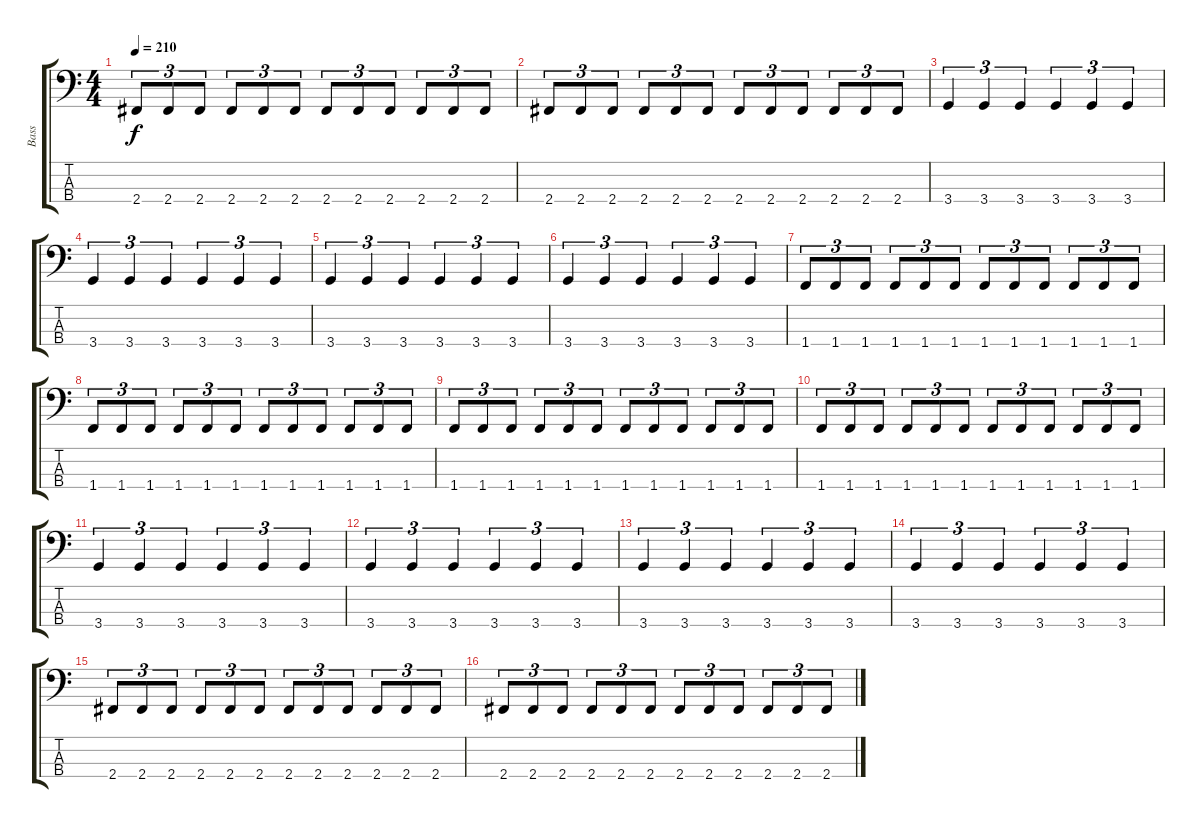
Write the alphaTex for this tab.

\track ("Bass" "Bass") {instrument electricbasspick}
\staff {score tabs}
\tuning (G2 D2 A1 E1) {hide}
\ts (4 4)
\tempo 210
\clef f4
\ks c
2.4.8{tu (3 2) dy f} 2.4.8{tu (3 2)} 2.4.8{tu (3 2)} 2.4.8{tu (3 2)} 2.4.8{tu (3 2)} 2.4.8{tu (3 2)} 2.4.8{tu (3 2)} 2.4.8{tu (3 2)} 2.4.8{tu (3 2)} 2.4.8{tu (3 2)} 2.4.8{tu (3 2)} 2.4.8{tu (3 2)} |
2.4.8{tu (3 2)} 2.4.8{tu (3 2)} 2.4.8{tu (3 2)} 2.4.8{tu (3 2)} 2.4.8{tu (3 2)} 2.4.8{tu (3 2)} 2.4.8{tu (3 2)} 2.4.8{tu (3 2)} 2.4.8{tu (3 2)} 2.4.8{tu (3 2)} 2.4.8{tu (3 2)} 2.4.8{tu (3 2)} |
3.4.4{tu (3 2)} 3.4.4{tu (3 2)} 3.4.4{tu (3 2)} 3.4.4{tu (3 2)} 3.4.4{tu (3 2)} 3.4.4{tu (3 2)} |
3.4.4{tu (3 2)} 3.4.4{tu (3 2)} 3.4.4{tu (3 2)} 3.4.4{tu (3 2)} 3.4.4{tu (3 2)} 3.4.4{tu (3 2)} |
3.4.4{tu (3 2)} 3.4.4{tu (3 2)} 3.4.4{tu (3 2)} 3.4.4{tu (3 2)} 3.4.4{tu (3 2)} 3.4.4{tu (3 2)} |
3.4.4{tu (3 2)} 3.4.4{tu (3 2)} 3.4.4{tu (3 2)} 3.4.4{tu (3 2)} 3.4.4{tu (3 2)} 3.4.4{tu (3 2)} |
1.4.8{tu (3 2)} 1.4.8{tu (3 2)} 1.4.8{tu (3 2)} 1.4.8{tu (3 2)} 1.4.8{tu (3 2)} 1.4.8{tu (3 2)} 1.4.8{tu (3 2)} 1.4.8{tu (3 2)} 1.4.8{tu (3 2)} 1.4.8{tu (3 2)} 1.4.8{tu (3 2)} 1.4.8{tu (3 2)} |
1.4.8{tu (3 2)} 1.4.8{tu (3 2)} 1.4.8{tu (3 2)} 1.4.8{tu (3 2)} 1.4.8{tu (3 2)} 1.4.8{tu (3 2)} 1.4.8{tu (3 2)} 1.4.8{tu (3 2)} 1.4.8{tu (3 2)} 1.4.8{tu (3 2)} 1.4.8{tu (3 2)} 1.4.8{tu (3 2)} |
1.4.8{tu (3 2)} 1.4.8{tu (3 2)} 1.4.8{tu (3 2)} 1.4.8{tu (3 2)} 1.4.8{tu (3 2)} 1.4.8{tu (3 2)} 1.4.8{tu (3 2)} 1.4.8{tu (3 2)} 1.4.8{tu (3 2)} 1.4.8{tu (3 2)} 1.4.8{tu (3 2)} 1.4.8{tu (3 2)} |
1.4.8{tu (3 2)} 1.4.8{tu (3 2)} 1.4.8{tu (3 2)} 1.4.8{tu (3 2)} 1.4.8{tu (3 2)} 1.4.8{tu (3 2)} 1.4.8{tu (3 2)} 1.4.8{tu (3 2)} 1.4.8{tu (3 2)} 1.4.8{tu (3 2)} 1.4.8{tu (3 2)} 1.4.8{tu (3 2)} |
3.4.4{tu (3 2)} 3.4.4{tu (3 2)} 3.4.4{tu (3 2)} 3.4.4{tu (3 2)} 3.4.4{tu (3 2)} 3.4.4{tu (3 2)} |
3.4.4{tu (3 2)} 3.4.4{tu (3 2)} 3.4.4{tu (3 2)} 3.4.4{tu (3 2)} 3.4.4{tu (3 2)} 3.4.4{tu (3 2)} |
3.4.4{tu (3 2)} 3.4.4{tu (3 2)} 3.4.4{tu (3 2)} 3.4.4{tu (3 2)} 3.4.4{tu (3 2)} 3.4.4{tu (3 2)} |
3.4.4{tu (3 2)} 3.4.4{tu (3 2)} 3.4.4{tu (3 2)} 3.4.4{tu (3 2)} 3.4.4{tu (3 2)} 3.4.4{tu (3 2)} |
2.4.8{tu (3 2)} 2.4.8{tu (3 2)} 2.4.8{tu (3 2)} 2.4.8{tu (3 2)} 2.4.8{tu (3 2)} 2.4.8{tu (3 2)} 2.4.8{tu (3 2)} 2.4.8{tu (3 2)} 2.4.8{tu (3 2)} 2.4.8{tu (3 2)} 2.4.8{tu (3 2)} 2.4.8{tu (3 2)} |
2.4.8{tu (3 2)} 2.4.8{tu (3 2)} 2.4.8{tu (3 2)} 2.4.8{tu (3 2)} 2.4.8{tu (3 2)} 2.4.8{tu (3 2)} 2.4.8{tu (3 2)} 2.4.8{tu (3 2)} 2.4.8{tu (3 2)} 2.4.8{tu (3 2)} 2.4.8{tu (3 2)} 2.4.8{tu (3 2)}
